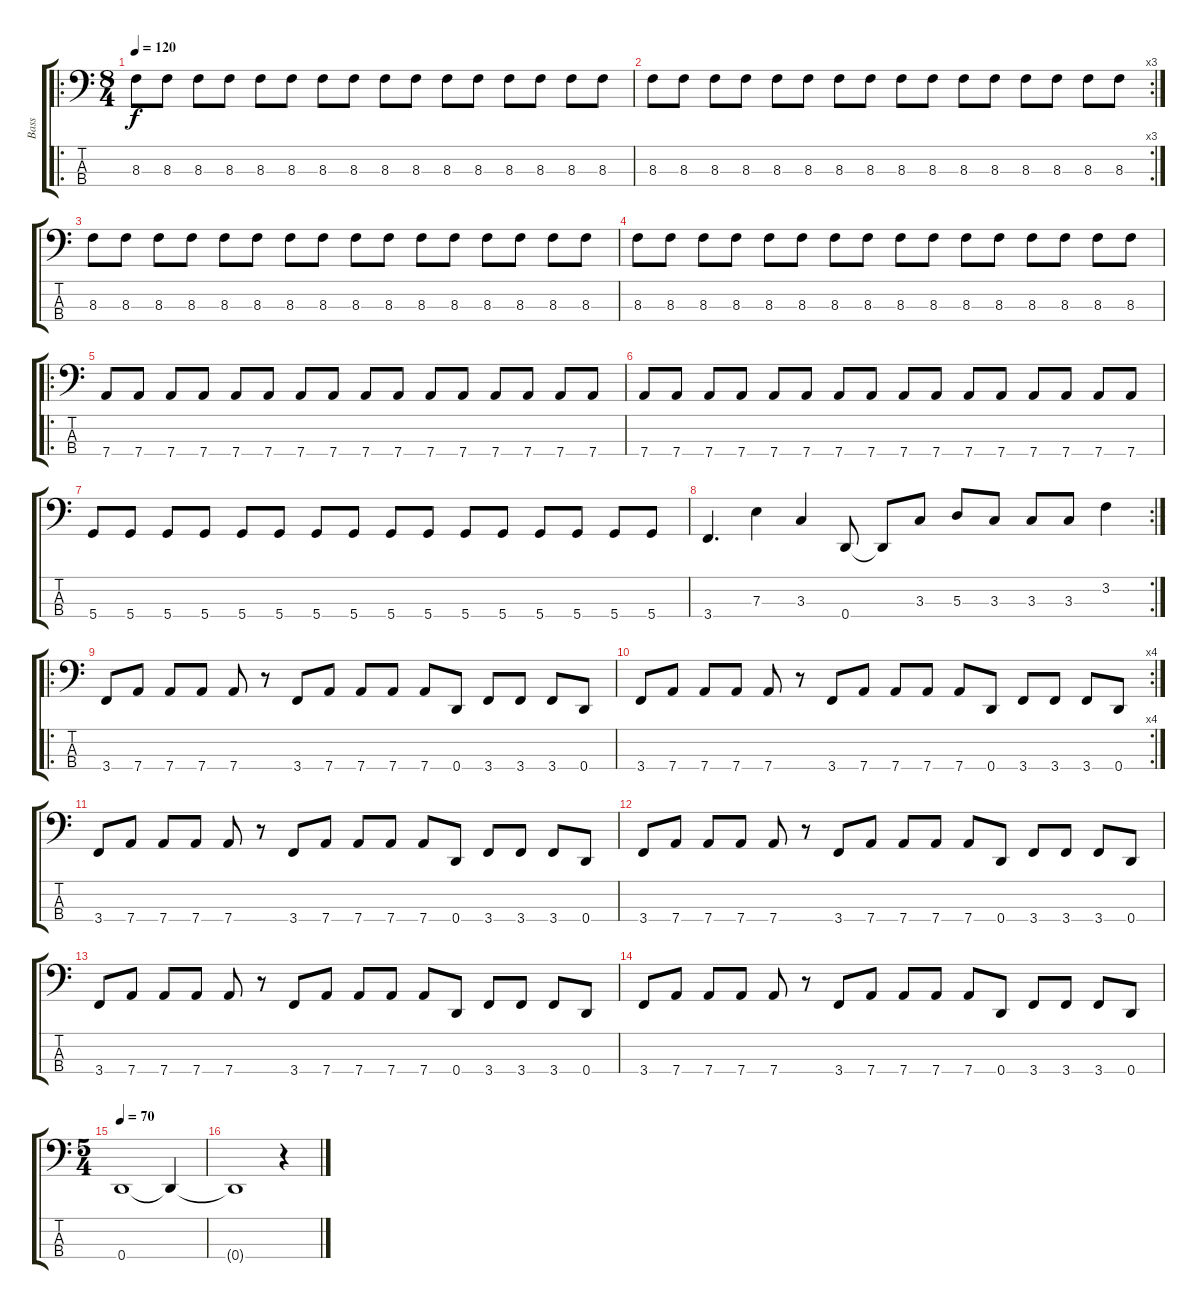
\track ("Bass" "Bass") {instrument electricbasspick}
\staff {score tabs}
\tuning (G2 D2 A1 D1) {hide}
\ro
\ts (8 4)
\tempo 120
\clef f4
\ks c
8.3.8{dy f} 8.3.8 8.3.8 8.3.8 8.3.8 8.3.8 8.3.8 8.3.8 8.3.8 8.3.8 8.3.8 8.3.8 8.3.8 8.3.8 8.3.8 8.3.8 |
\rc 3
8.3.8 8.3.8 8.3.8 8.3.8 8.3.8 8.3.8 8.3.8 8.3.8 8.3.8 8.3.8 8.3.8 8.3.8 8.3.8 8.3.8 8.3.8 8.3.8 |
8.3.8 8.3.8 8.3.8 8.3.8 8.3.8 8.3.8 8.3.8 8.3.8 8.3.8 8.3.8 8.3.8 8.3.8 8.3.8 8.3.8 8.3.8 8.3.8 |
8.3.8 8.3.8 8.3.8 8.3.8 8.3.8 8.3.8 8.3.8 8.3.8 8.3.8 8.3.8 8.3.8 8.3.8 8.3.8 8.3.8 8.3.8 8.3.8 |
\ro
7.4.8 7.4.8 7.4.8 7.4.8 7.4.8 7.4.8 7.4.8 7.4.8 7.4.8 7.4.8 7.4.8 7.4.8 7.4.8 7.4.8 7.4.8 7.4.8 |
7.4.8 7.4.8 7.4.8 7.4.8 7.4.8 7.4.8 7.4.8 7.4.8 7.4.8 7.4.8 7.4.8 7.4.8 7.4.8 7.4.8 7.4.8 7.4.8 |
5.4.8 5.4.8 5.4.8 5.4.8 5.4.8 5.4.8 5.4.8 5.4.8 5.4.8 5.4.8 5.4.8 5.4.8 5.4.8 5.4.8 5.4.8 5.4.8 |
\rc 2
3.4.4{d} 7.3.4 3.3.4 0.4.8 0.4{t}.8 3.3.8 5.3.8 3.3.8 3.3.8 3.3.8 3.2.4 |
\ro
3.4.8 7.4.8 7.4.8 7.4.8 7.4.8 r.8 3.4.8 7.4.8 7.4.8 7.4.8 7.4.8 0.4.8 3.4.8 3.4.8 3.4.8 0.4.8 |
\rc 4
3.4.8 7.4.8 7.4.8 7.4.8 7.4.8 r.8 3.4.8 7.4.8 7.4.8 7.4.8 7.4.8 0.4.8 3.4.8 3.4.8 3.4.8 0.4.8 |
3.4.8 7.4.8 7.4.8 7.4.8 7.4.8 r.8 3.4.8 7.4.8 7.4.8 7.4.8 7.4.8 0.4.8 3.4.8 3.4.8 3.4.8 0.4.8 |
3.4.8 7.4.8 7.4.8 7.4.8 7.4.8 r.8 3.4.8 7.4.8 7.4.8 7.4.8 7.4.8 0.4.8 3.4.8 3.4.8 3.4.8 0.4.8 |
3.4.8 7.4.8 7.4.8 7.4.8 7.4.8 r.8 3.4.8 7.4.8 7.4.8 7.4.8 7.4.8 0.4.8 3.4.8 3.4.8 3.4.8 0.4.8 |
3.4.8 7.4.8 7.4.8 7.4.8 7.4.8 r.8 3.4.8 7.4.8 7.4.8 7.4.8 7.4.8 0.4.8 3.4.8 3.4.8 3.4.8 0.4.8 |
\ts (5 4)
\tempo 70
0.4.1 0.4{t}.4 |
0.4{t}.1 r.4
